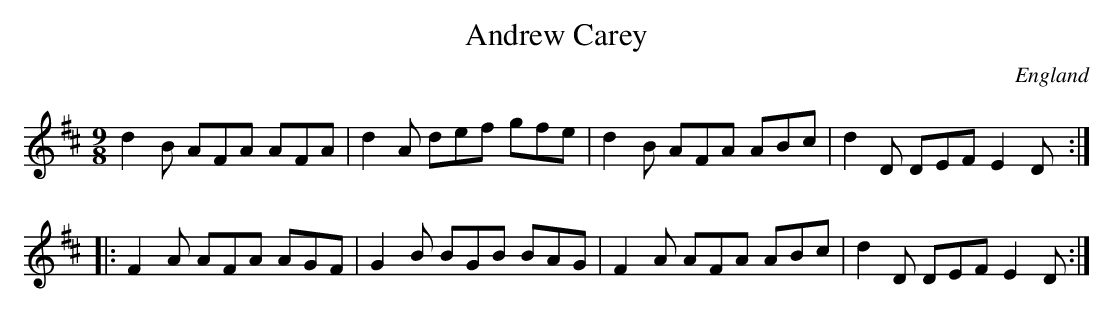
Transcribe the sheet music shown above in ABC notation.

X:1
T:Andrew Carey
M:9/8
O:England
K:D
d2B AFA AFA| d2A def gfe| d2B AFA ABc| d2D DEF E2D:|
|:F2A AFA AGF| G2B BGB BAG| F2A AFA ABc| d2D DEF E2D:|
